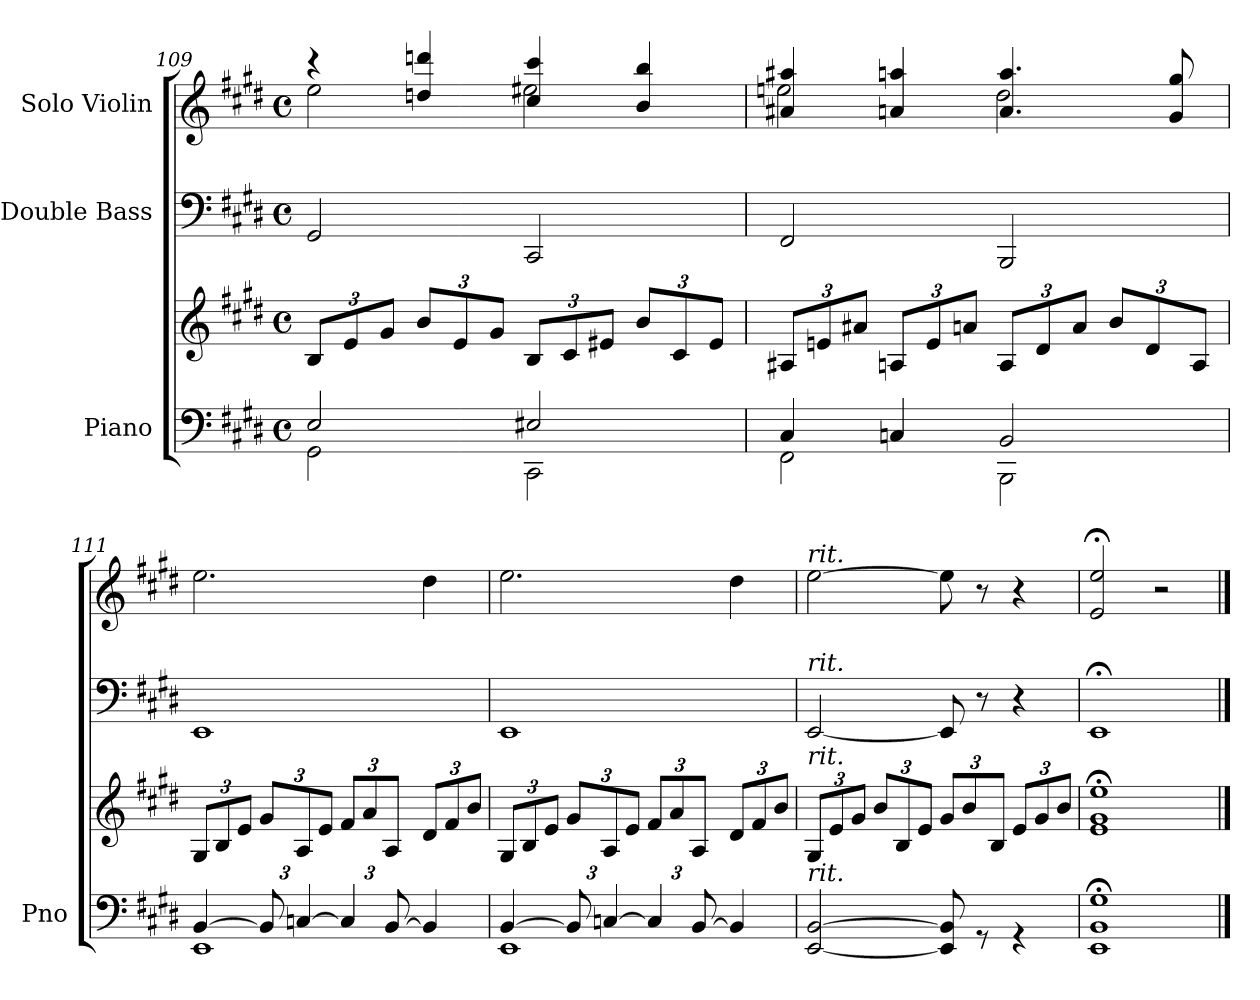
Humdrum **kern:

**kern	**kern	**kern	**kern
*part3	*part3	*part2	*part1
*staff4	*staff3	*staff2	*staff1
*I"Piano	*	*I"Double Bass	*I"Solo Violin
*I'Pno	*	*	*
*clefF4	*clefG2	*clefF4	*clefG2
*	*	*ITrd7c12	*
*k[f#c#g#d#]	*k[f#c#g#d#]	*k[f#c#g#d#]	*k[f#c#g#d#]
*E:	*E:	*E:	*E:
*M4/4	*M4/4	*M4/4	*M4/4
*met(c)	*met(c)	*met(c)	*met(c)
=109	=109	=109	=109
*^	*	*	*^
2E/	2GG#\	12B/L	2GGG#/	4rbb	2ee\
.	.	12e/	.	.	.
.	.	12g#/J	.	.	.
.	.	12b/L	.	4ddn/ 4dddn/	.
.	.	12e/	.	.	.
.	.	12g#/J	.	.	.
2E#X/	2CC#\	12B/L	2CCC#/	4cc#/ 4ccc#/	2ee#X\
.	.	12c#/	.	.	.
.	.	12e#X/J	.	.	.
.	.	12b/L	.	4b/ 4bb/	.
.	.	12c#/	.	.	.
.	.	12e#/J	.	.	.
=110	=110	=110	=110	=110	=110
4C#/	2FF#\	12A#X/L	2FFF#/	4a#X/ 4aa#X/	2een\
.	.	12en/	.	.	.
.	.	12a#X/J	.	.	.
4Cn/	.	12An/L	.	4an/ 4aan/	.
.	.	12e/	.	.	.
.	.	12an/J	.	.	.
2BB/	2BBB\	12A/L	2BBBB/	4.a/ 4.aa/	2dd#\
.	.	12d#/	.	.	.
.	.	12a/J	.	.	.
.	.	12b/L	.	.	.
.	.	12d#/	.	.	.
.	.	.	.	8g#/ 8gg#/	.
.	.	12A/J	.	.	.
*	*	*	*	*v	*v
!!LO:LB:g=z
=111	=111	=111	=111	=111
[>4BB/	1EE	12G#/L	1EEE	2.ee\
.	.	12B/	.	.
.	.	12e/J	.	.
*Xbrackettup	*	*	*	*
12BB/]	.	12g#/L	.	.
[>6Cn/	.	12A/	.	.
.	.	12e/J	.	.
6C/]	.	12f#/L	.	.
.	.	12a/	.	.
[>12BB/	.	12A/J	.	.
4BB/]	.	12d#/L	.	4dd#\
.	.	12f#/	.	.
.	.	12b/J	.	.
=112	=112	=112	=112	=112
[>4BB/	1EE	12G#/L	1EEE	2.ee\
.	.	12B/	.	.
.	.	12e/J	.	.
12BB/]	.	12g#/L	.	.
[>6Cn/	.	12A/	.	.
.	.	12e/J	.	.
6C/]	.	12f#/L	.	.
.	.	12a/	.	.
[>12BB/	.	12A/J	.	.
4BB/]	.	12d#/L	.	4dd#\
.	.	12f#/	.	.
.	.	12b/J	.	.
*v	*v	*	*	*
=113	=113	=113	=113
!	!	!	!LO:TX:a:i:t=rit.
!	!	!LO:TX:a:i:t=rit.	!
!	!LO:TX:a:i:t=rit.	!	!
!LO:TX:a:i:t=rit.	!	!	!
[2EE/ [2BB/	12G#/L	[2EEE/	[2ee\
.	12e/	.	.
.	12g#/J	.	.
.	12b/L	.	.
.	12B/	.	.
.	12e/J	.	.
8EE/] 8BB/]	12g#/L	8EEE/]	8ee\]
.	12b/	.	.
8rGG	.	8r	8r
.	12B/J	.	.
4rGG	12e/L	4r	4r
.	12g#/	.	.
.	12b/J	.	.
=114	=114	=114	=114
1EE; 1BB; 1G#;	1e;< 1g#;< 1ee;<	1EEE;	2e/;< 2ee/;<
.	.	.	2r
==	==	==	==
*-	*-	*-	*-
